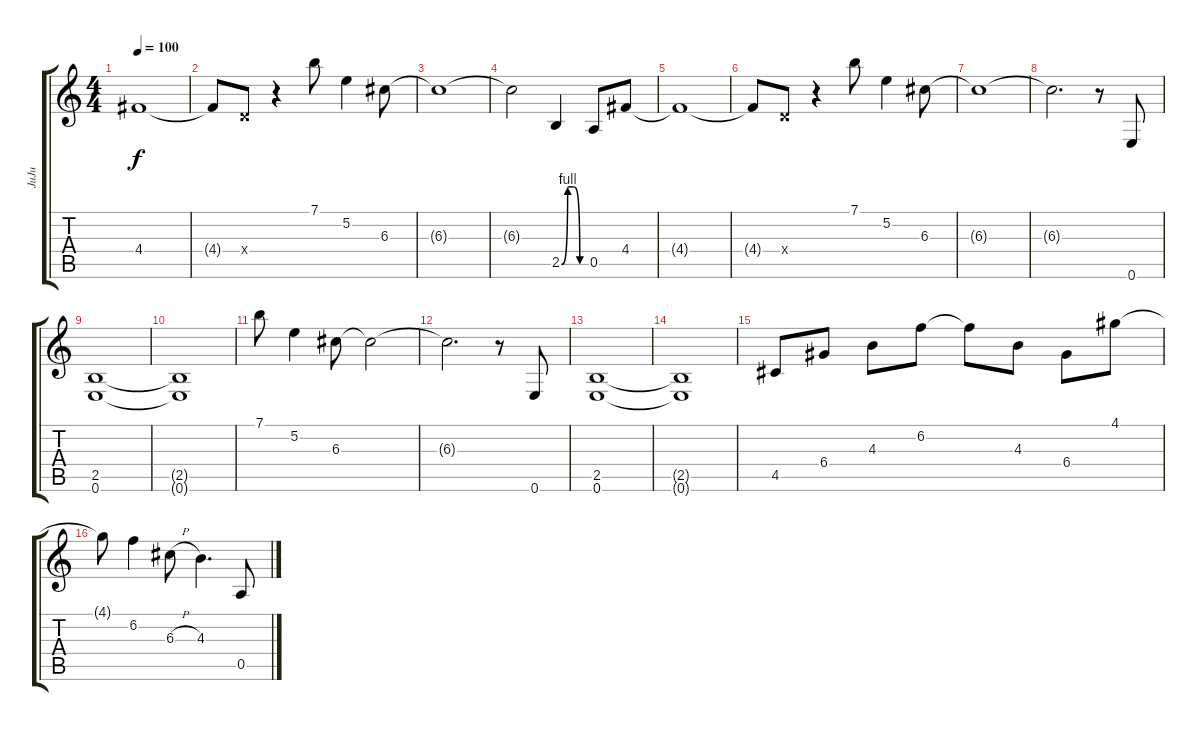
\track ("JuJu" "JuJu") {instrument distortionguitar}
\staff {score tabs}
\tuning (E4 B3 G3 D3 A2 E2) {hide}
\ts (4 4)
\tempo 100
\clef g2
\ks c
4.4{t}.1{dy f} |
4.4{t}.8 0.4{x}.8 r.4 7.1.8 5.2.4 6.3.8 |
6.3{t}.1 |
6.3{t}.2 2.5{be (custom 0 0 15 4 30 4 45 0 60 0)}.4 0.5.8 4.4.8 |
4.4{t}.1 |
4.4{t}.8 0.4{x}.8 r.4 7.1.8 5.2.4 6.3.8 |
6.3{t}.1 |
6.3{t}.2{d} r.8 0.6.8 |
(2.5 0.6).1 |
(2.5{t} 0.6{t}).1 |
7.1.8 5.2.4 6.3.8 6.3{t}.2 |
6.3{t}.2{d} r.8 0.6.8 |
(2.5 0.6).1 |
(2.5{t} 0.6{t}).1 |
4.5.8 6.4.8 4.3.8 6.2.8 6.2{t}.8 4.3.8 6.4.8 4.1.8 |
4.1{t}.8 6.2.4 6.3{h}.8 4.3.4{d} 0.5.8
